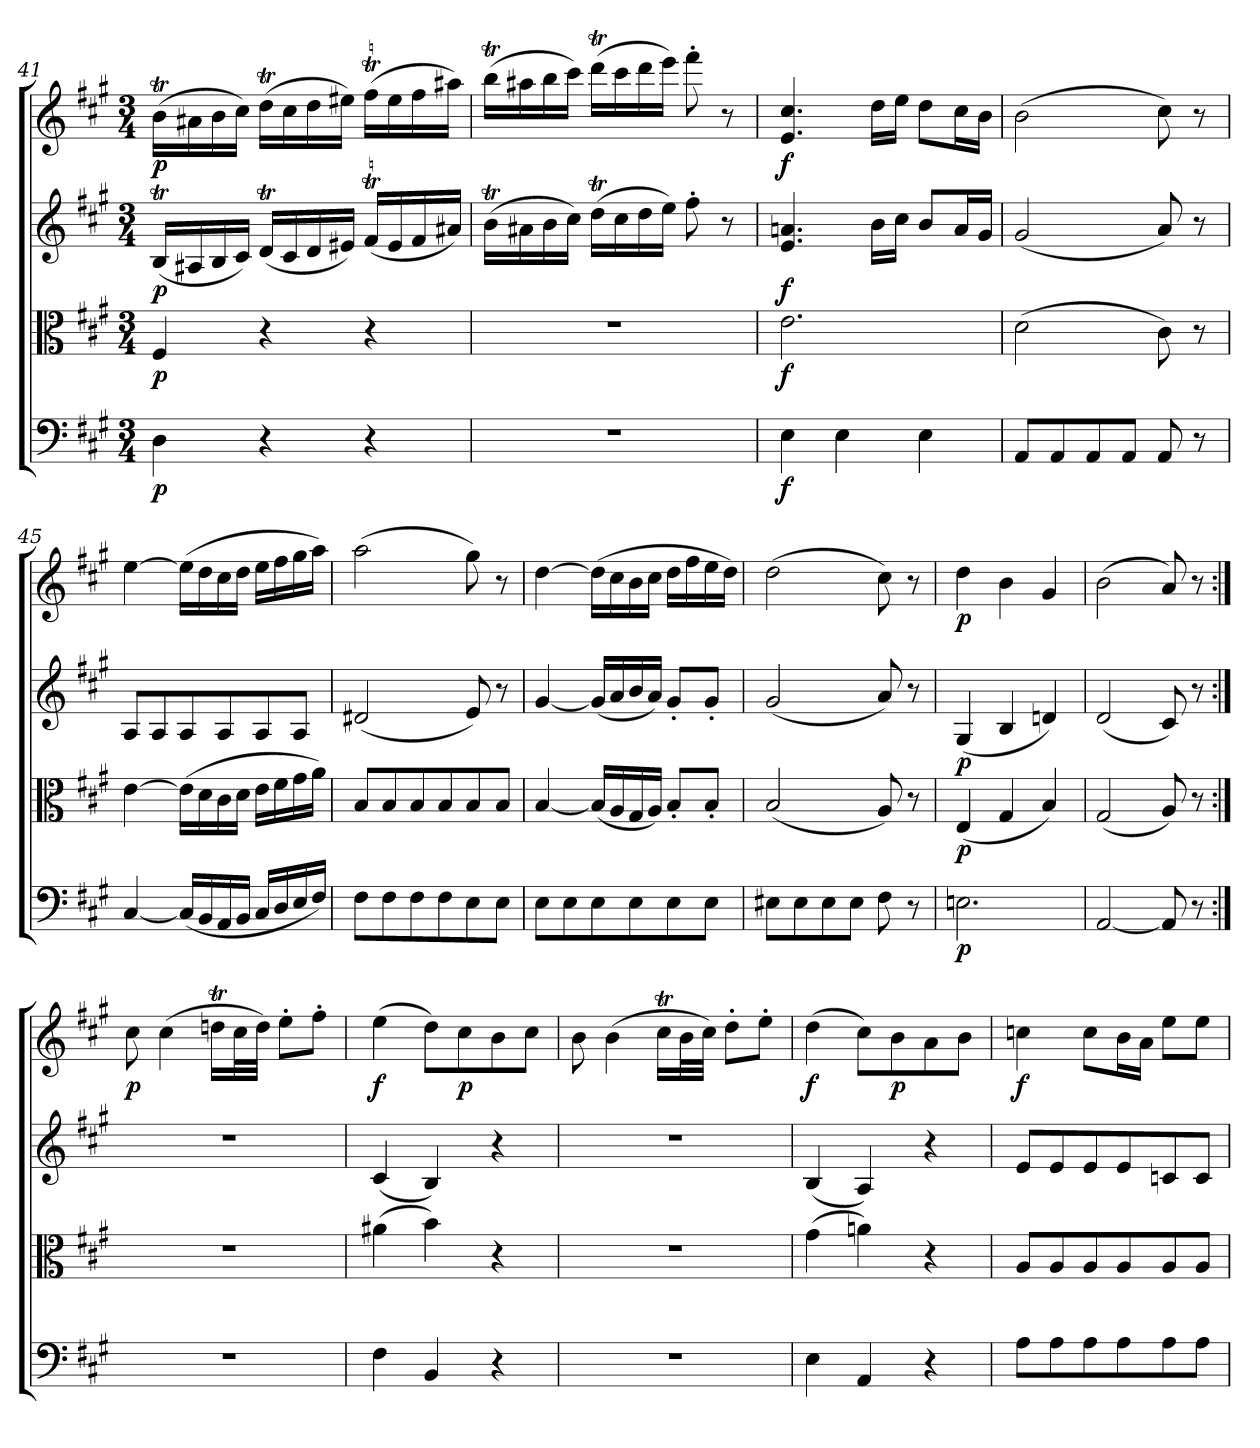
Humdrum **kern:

**kern	**dynam	**kern	**dynam	**kern	**dynam	**kern	**dynam
*part4	*part4	*part3	*part3	*part2	*part2	*part1	*part1
*staff4	*staff4	*staff3	*staff3	*staff2	*staff2	*staff1	*staff1
*clefF4	*	*clefC3	*	*clefG2	*	*clefG2	*
*k[f#c#g#]	*	*k[f#c#g#]	*	*k[f#c#g#]	*	*k[f#c#g#]	*
*A:	*	*A:	*	*A:	*	*A:	*
*M3/4	*	*M3/4	*	*M3/4	*	*M3/4	*
=41	=41	=41	=41	=41	=41	=41	=41
4D\	p	4F#/	p	(16BT/LL	p	(16bT\LL	p
.	.	.	.	16A#X/	.	16a#X\	.
.	.	.	.	16B/	.	16b\	.
.	.	.	.	16c#/JJ)	.	16cc#\JJ)	.
4r	.	4r	.	(16dT/LL	.	(16ddT\LL	.
.	.	.	.	16c#/	.	16cc#\	.
.	.	.	.	16d/	.	16dd\	.
.	.	.	.	16e#X/JJ)	.	16ee#X\JJ)	.
4r	.	4r	.	(16f#t/LL	.	(16ff#t\LL	.
.	.	.	.	16e#/	.	16ee#\	.
.	.	.	.	16f#/	.	16ff#\	.
.	.	.	.	16a#X/JJ)	.	16aa#X\JJ)	.
=42	=42	=42	=42	=42	=42	=42	=42
2.r	.	2.r	.	(16bT\LL	.	(16bbT\LL	.
.	.	.	.	16a#X\	.	16aa#X\	.
.	.	.	.	16b\	.	16bb\	.
.	.	.	.	16cc#\JJ)	.	16ccc#\JJ)	.
.	.	.	.	(16ddT\LL	.	(16dddT\LL	.
.	.	.	.	16cc#\	.	16ccc#\	.
.	.	.	.	16dd\	.	16ddd\	.
.	.	.	.	16ee\JJ)	.	16eee\JJ)	.
.	.	.	.	8ff#'\	.	8fff#'\	.
.	.	.	.	8r	.	8r	.
=43	=43	=43	=43	=43	=43	=43	=43
4E\	f	2.e\	f	4.e/ 4.an/	f	4.e/ 4.cc#/	f
4E\	.	.	.	.	.	.	.
.	.	.	.	16b\LL	.	16dd\LL	.
.	.	.	.	16cc#\JJ	.	16ee\JJ	.
4E\	.	.	.	8b/L	.	8dd\L	.
.	.	.	.	16a/L	.	16cc#\L	.
.	.	.	.	16g#/JJ	.	16b\JJ	.
=44	=44	=44	=44	=44	=44	=44	=44
8AA/L	.	(2d\	.	(2g#/	.	(2b\	.
8AA/	.	.	.	.	.	.	.
8AA/	.	.	.	.	.	.	.
8AA/J	.	.	.	.	.	.	.
8AA/	.	8c#\)	.	8a/)	.	8cc#\)	.
8r	.	8r	.	8r	.	8r	.
=45	=45	=45	=45	=45	=45	=45	=45
[4C#/	.	[4e\	.	8A/L	.	[4ee\	.
.	.	.	.	8A/	.	.	.
(16C#/LL]	.	(16e\LL]	.	8A/	.	(16ee\LL]	.
16BB/	.	16d\	.	.	.	16dd\	.
16AA/	.	16c#\	.	8A/	.	16cc#\	.
16BB/JJ	.	16d\JJ	.	.	.	16dd\JJ	.
16C#/LL	.	16e\LL	.	8A/	.	16ee\LL	.
16D/	.	16f#\	.	.	.	16ff#\	.
16E/	.	16g#\	.	8A/J	.	16gg#\	.
16F#/JJ)	.	16a\JJ)	.	.	.	16aa\JJ)	.
=46	=46	=46	=46	=46	=46	=46	=46
8F#\L	.	8B/L	.	(2d#X/	.	(2aa\	.
8F#\	.	8B/	.	.	.	.	.
8F#\	.	8B/	.	.	.	.	.
8F#\	.	8B/	.	.	.	.	.
8E\	.	8B/	.	8e/)	.	8gg#\)	.
8E\J	.	8B/J	.	8r	.	8r	.
=47	=47	=47	=47	=47	=47	=47	=47
8E\L	.	[4B/	.	[4g#/	.	[4dd\	.
8E\	.	.	.	.	.	.	.
8E\	.	(16B/LL]	.	(16g#/LL]	.	(16dd\LL]	.
.	.	16A/	.	16a/	.	16cc#\	.
8E\	.	16G#/	.	16b/	.	16b\	.
.	.	16A/JJ)	.	16a/JJ)	.	16cc#\JJ	.
8E\	.	8B'/L	.	8g#'/L	.	16dd\LL	.
.	.	.	.	.	.	16ff#\	.
8E\J	.	8B'/J	.	8g#'/J	.	16ee\	.
.	.	.	.	.	.	16dd\JJ)	.
=48	=48	=48	=48	=48	=48	=48	=48
8E#X\L	.	(2B/	.	(2g#/	.	(2dd\	.
8E#\	.	.	.	.	.	.	.
8E#\	.	.	.	.	.	.	.
8E#\J	.	.	.	.	.	.	.
8F#\	.	8A/)	.	8a/)	.	8cc#\)	.
8r	.	8r	.	8r	.	8r	.
=49	=49	=49	=49	=49	=49	=49	=49
2.En\	p	(4E/	p	(4G#/	p	4dd\	p
.	.	4G#/	.	4B/	.	4b\	.
.	.	4B/)	.	4dn/)	.	4g#/	.
=50	=50	=50	=50	=50	=50	=50	=50
[2AA/	.	(2G#/	.	(2d/	.	(2b\	.
8AA/]	.	8A/)	.	8c#/)	.	8a/)	.
8r	.	8r	.	8r	.	8r	.
=:|!	=:|!	=:|!	=:|!	=:|!	=:|!	=:|!	=:|!
2.r	.	2.r	.	2.r	.	8cc#\	p
.	.	.	.	.	.	(4cc#\	.
.	.	.	.	.	.	16ddnT\LL	.
.	.	.	.	.	.	32cc#\L	.
.	.	.	.	.	.	32dd\JJJ)	.
.	.	.	.	.	.	8ee'\L	.
.	.	.	.	.	.	8ff#'\J	.
=22	=22	=22	=22	=22	=22	=22	=22
4F#\	.	(4a#X\	.	(4c#/	.	(4ee\	f
4BB/	.	4b\)	.	4B/)	.	8dd\L)	.
.	.	.	.	.	.	8cc#\	p
4r	.	4r	.	4r	.	8b\	.
.	.	.	.	.	.	8cc#\J	.
=23	=23	=23	=23	=23	=23	=23	=23
2.r	.	2.r	.	2.r	.	8b\	.
.	.	.	.	.	.	(4b\	.
.	.	.	.	.	.	16cc#t\LL	.
.	.	.	.	.	.	32b\L	.
.	.	.	.	.	.	32cc#\JJJ)	.
.	.	.	.	.	.	8dd'\L	.
.	.	.	.	.	.	8ee'\J	.
=24	=24	=24	=24	=24	=24	=24	=24
4E\	.	(4g#\	.	(4B/	.	(4dd\	f
4AA/	.	4an\)	.	4A/)	.	8cc#\L)	.
.	.	.	.	.	.	8b\	p
4r	.	4r	.	4r	.	8a\	.
.	.	.	.	.	.	8b\J	.
=25	=25	=25	=25	=25	=25	=25	=25
8A\L	.	8A/L	.	8e/L	.	4ccn\	f
8A\	.	8A/	.	8e/	.	.	.
8A\	.	8A/	.	8e/	.	8cc\L	.
8A\	.	8A/	.	8e/	.	16b\L	.
.	.	.	.	.	.	16a\JJ	.
8A\	.	8A/	.	8cn/	.	8ee\L	.
8A\J	.	8A/J	.	8c/J	.	8ee\J	.
=	=	=	=	=	=	=	=
*-	*-	*-	*-	*-	*-	*-	*-
